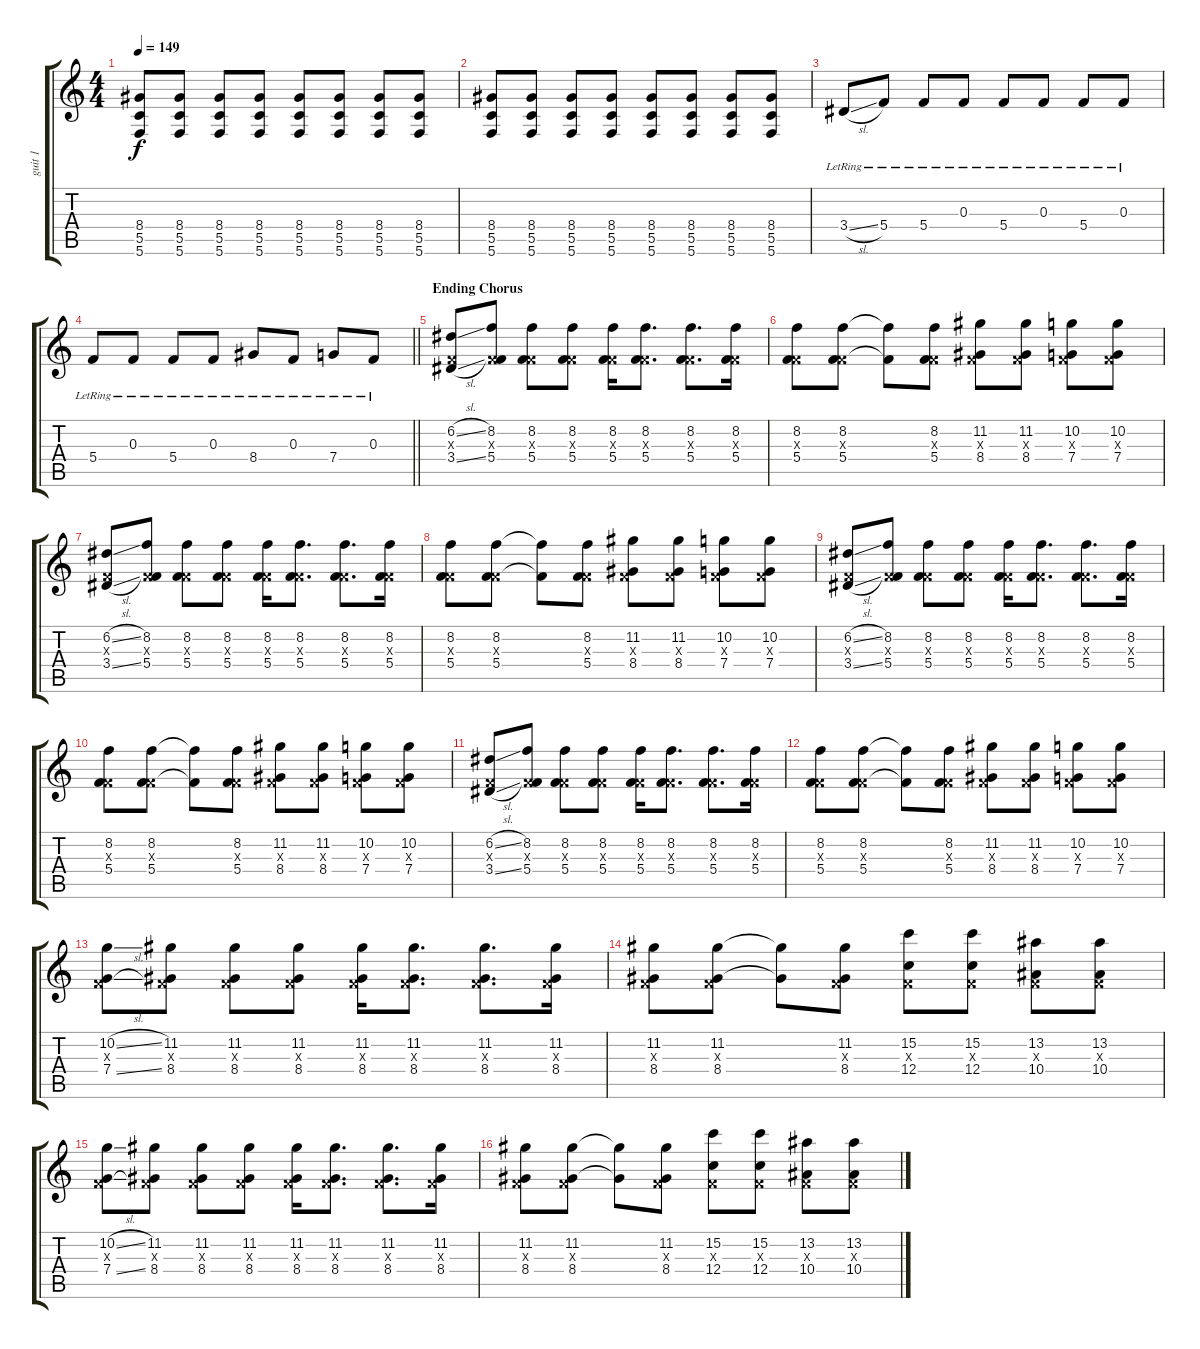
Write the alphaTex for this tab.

\track ("guit 1" "guit 1") {instrument distortionguitar}
\staff {score tabs}
\tuning (D4 A3 F3 C3 G2 C2) {hide}
\ts (4 4)
\tempo 149
\clef g2
\ks c
(8.4 5.5 5.6).8{dy f} (8.4 5.5 5.6).8 (8.4 5.5 5.6).8 (8.4 5.5 5.6).8 (8.4 5.5 5.6).8 (8.4 5.5 5.6).8 (8.4 5.5 5.6).8 (8.4 5.5 5.6).8 |
(8.4 5.5 5.6).8 (8.4 5.5 5.6).8 (8.4 5.5 5.6).8 (8.4 5.5 5.6).8 (8.4 5.5 5.6).8 (8.4 5.5 5.6).8 (8.4 5.5 5.6).8 (8.4 5.5 5.6).8 |
3.4{sl lr}.8 5.4{lr}.8 5.4{lr}.8 0.3{lr}.8 5.4{lr}.8 0.3{lr}.8 5.4{lr}.8 0.3{lr}.8 |
\barLineRight lightlight
5.4{lr}.8 0.3{lr}.8 5.4{lr}.8 0.3{lr}.8 8.4{lr}.8 0.3{lr}.8 7.4{lr}.8 0.3{lr}.8 |
\section ("" "Ending Chorus")
(6.2{sl} 0.3{x} 3.4{sl}).8 (8.2 0.3{x} 5.4).8 (8.2 0.3{x} 5.4).8 (8.2 0.3{x} 5.4).8 (8.2 0.3{x} 5.4).16 (8.2 0.3{x} 5.4).8{d} (8.2 0.3{x} 5.4).8{d} (8.2 0.3{x} 5.4).16 |
(8.2 0.3{x} 5.4).8 (8.2 0.3{x} 5.4).8 (8.2{t} 5.4{t}).8 (8.2 0.3{x} 5.4).8 (11.2 0.3{x} 8.4).8 (11.2 0.3{x} 8.4).8 (10.2 0.3{x} 7.4).8 (10.2 0.3{x} 7.4).8 |
(6.2{sl} 0.3{x} 3.4{sl}).8 (8.2 0.3{x} 5.4).8 (8.2 0.3{x} 5.4).8 (8.2 0.3{x} 5.4).8 (8.2 0.3{x} 5.4).16 (8.2 0.3{x} 5.4).8{d} (8.2 0.3{x} 5.4).8{d} (8.2 0.3{x} 5.4).16 |
(8.2 0.3{x} 5.4).8 (8.2 0.3{x} 5.4).8 (8.2{t} 5.4{t}).8 (8.2 0.3{x} 5.4).8 (11.2 0.3{x} 8.4).8 (11.2 0.3{x} 8.4).8 (10.2 0.3{x} 7.4).8 (10.2 0.3{x} 7.4).8 |
(6.2{sl} 0.3{x} 3.4{sl}).8 (8.2 0.3{x} 5.4).8 (8.2 0.3{x} 5.4).8 (8.2 0.3{x} 5.4).8 (8.2 0.3{x} 5.4).16 (8.2 0.3{x} 5.4).8{d} (8.2 0.3{x} 5.4).8{d} (8.2 0.3{x} 5.4).16 |
(8.2 0.3{x} 5.4).8 (8.2 0.3{x} 5.4).8 (8.2{t} 5.4{t}).8 (8.2 0.3{x} 5.4).8 (11.2 0.3{x} 8.4).8 (11.2 0.3{x} 8.4).8 (10.2 0.3{x} 7.4).8 (10.2 0.3{x} 7.4).8 |
(6.2{sl} 0.3{x} 3.4{sl}).8 (8.2 0.3{x} 5.4).8 (8.2 0.3{x} 5.4).8 (8.2 0.3{x} 5.4).8 (8.2 0.3{x} 5.4).16 (8.2 0.3{x} 5.4).8{d} (8.2 0.3{x} 5.4).8{d} (8.2 0.3{x} 5.4).16 |
(8.2 0.3{x} 5.4).8 (8.2 0.3{x} 5.4).8 (8.2{t} 5.4{t}).8 (8.2 0.3{x} 5.4).8 (11.2 0.3{x} 8.4).8 (11.2 0.3{x} 8.4).8 (10.2 0.3{x} 7.4).8 (10.2 0.3{x} 7.4).8 |
(10.2{sl} 0.3{x} 7.4{sl}).8 (11.2 0.3{x} 8.4).8 (11.2 0.3{x} 8.4).8 (11.2 0.3{x} 8.4).8 (11.2 0.3{x} 8.4).16 (11.2 0.3{x} 8.4).8{d} (11.2 0.3{x} 8.4).8{d} (11.2 0.3{x} 8.4).16 |
(11.2 0.3{x} 8.4).8 (11.2 0.3{x} 8.4).8 (11.2{t} 8.4{t}).8 (11.2 0.3{x} 8.4).8 (15.2 0.3{x} 12.4).8 (15.2 0.3{x} 12.4).8 (13.2 0.3{x} 10.4).8 (13.2 0.3{x} 10.4).8 |
(10.2{sl} 0.3{x} 7.4{sl}).8 (11.2 0.3{x} 8.4).8 (11.2 0.3{x} 8.4).8 (11.2 0.3{x} 8.4).8 (11.2 0.3{x} 8.4).16 (11.2 0.3{x} 8.4).8{d} (11.2 0.3{x} 8.4).8{d} (11.2 0.3{x} 8.4).16 |
(11.2 0.3{x} 8.4).8 (11.2 0.3{x} 8.4).8 (11.2{t} 8.4{t}).8 (11.2 0.3{x} 8.4).8 (15.2 0.3{x} 12.4).8 (15.2 0.3{x} 12.4).8 (13.2 0.3{x} 10.4).8 (13.2 0.3{x} 10.4).8
